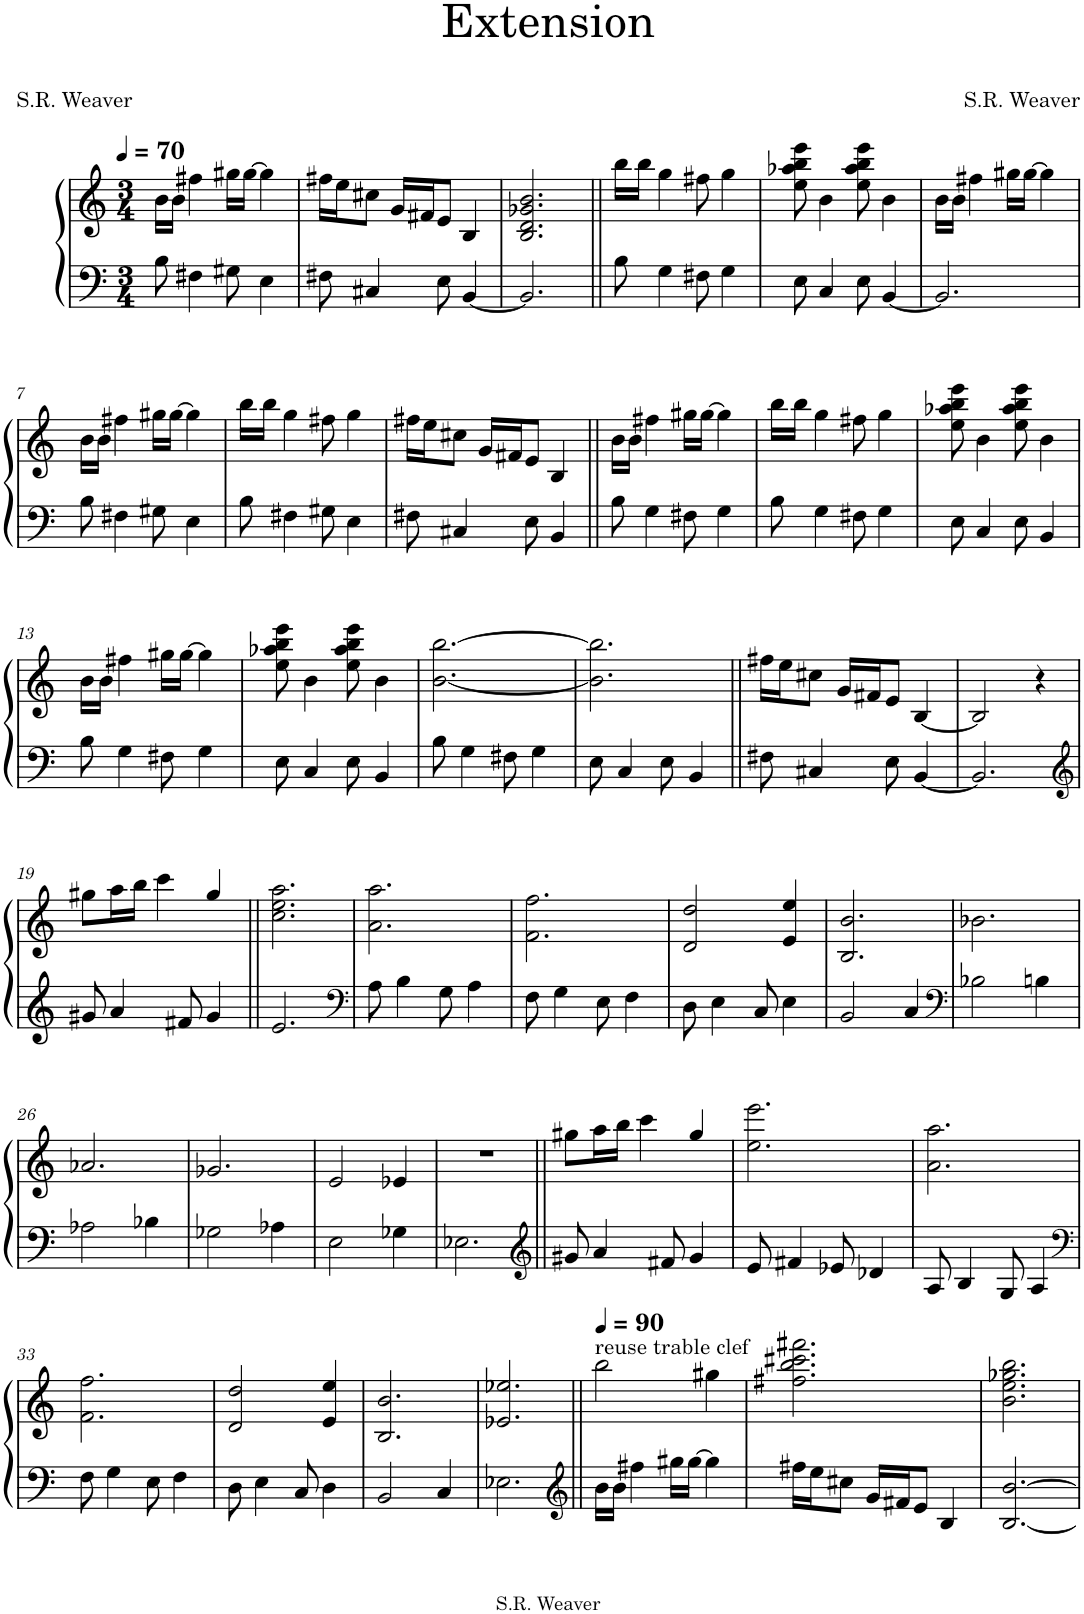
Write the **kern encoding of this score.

**kern	**kern
*part1	*part1
*staff2	*staff1
*I"Piano	*
*I'Pno.	*
*clefF4	*clefG2
*k[]	*k[]
*M3/4	*M3/4
*MM70	*MM70
=1	=1
8B\	16b\LL
.	16b\JJ
4F#X\	4ff#X\
8G#X\	16gg#X\LL
.	[16gg#\JJ
4E\	4gg#\]
=2	=2
8F#X\	16ff#X\LL
.	16ee\J
4C#X/	8cc#X\J
.	16g/LL
.	16f#X/J
8E\	8e/J
[4BB/	4B/
=3	=3
2.BB/]	2.B/ 2.d/ 2.g-X/ 2.b/
=4||	=4||
8B\	16bb\LL
.	16bb\JJ
4G\	4gg\
8F#X\	8ff#X\
4G\	4gg\
=5	=5
8E\	8ee\ 8aa-X\ 8bb\ 8eee\
4C/	4b\
8E\	8ee\ 8aa-\ 8bb\ 8eee\
[4BB/	4b\
=6	=6
2.BB/]	16b\LL
.	16b\JJ
.	4ff#X\
.	16gg#X\LL
.	[16gg#\JJ
.	4gg#\]
!!LO:LB:g=z
=7	=7
8B\	16b\LL
.	16b\JJ
4F#X\	4ff#X\
8G#X\	16gg#X\LL
.	[16gg#\JJ
4E\	4gg#\]
=8	=8
8B\	16bb\LL
.	16bb\JJ
4F#X\	4gg\
8G#X\	8ff#X\
4E\	4gg\
=9	=9
8F#X\	16ff#X\LL
.	16ee\J
4C#X/	8cc#X\J
.	16g/LL
.	16f#X/J
8E\	8e/J
4BB/	4B/
=10||	=10||
8B\	16b\LL
.	16b\JJ
4G\	4ff#X\
8F#X\	16gg#X\LL
.	[16gg#\JJ
4G\	4gg#\]
=11	=11
8B\	16bb\LL
.	16bb\JJ
4G\	4gg\
8F#X\	8ff#X\
4G\	4gg\
=12	=12
8E\	8ee\ 8aa-X\ 8bb\ 8eee\
4C/	4b\
8E\	8ee\ 8aa-\ 8bb\ 8eee\
4BB/	4b\
!!LO:LB:g=z
=13	=13
8B\	16b\LL
.	16b\JJ
4G\	4ff#X\
8F#X\	16gg#X\LL
.	[16gg#\JJ
4G\	4gg#\]
=14	=14
8E\	8ee\ 8aa-X\ 8bb\ 8eee\
4C/	4b\
8E\	8ee\ 8aa-\ 8bb\ 8eee\
4BB/	4b\
=15	=15
8B\	[2.b\ [2.bb\
4G\	.
8F#X\	.
4G\	.
=16	=16
8E\	2.b\] 2.bb\]
4C/	.
8E\	.
4BB/	.
=17||	=17||
8F#X\	16ff#X\LL
.	16ee\J
4C#X/	8cc#X\J
.	16g/LL
.	16f#X/J
8E\	8e/J
[4BB/	[4B/
=18	=18
2.BB/]	2B/]
.	4r
!!LO:LB:g=z
=19	=19
*clefG2	*
8g#X/	8gg#X\L
4a/	16aa\L
.	16bb\JJ
.	4ccc\
8f#X/	.
4g#/	4gg#/
=20||	=20||
2.e/	2.cc\ 2.ee\ 2.aa\
=21	=21
*clefF4	*
8A\	2.a\ 2.aa\
4B\	.
8G\	.
4A\	.
=22	=22
8F\	2.f\ 2.ff\
4G\	.
8E\	.
4F\	.
=23	=23
8D\	2d/ 2dd/
4E\	.
8C/	.
4E\	4e/ 4ee/
=24	=24
2BB/	2.B/ 2.b/
4C/	.
=25	=25
*clefF4	*
2B-X\	2.b-X\
4Bn\	.
!!LO:LB:g=z
=26	=26
2A-X\	2.a-X/
4B-X\	.
=27	=27
2G-X\	2.g-X/
4A-X\	.
=28	=28
2E\	2e/
4G-X\	4e-X/
=29	=29
2.E-X\	2.r
=30||	=30||
*clefG2	*
8g#X/	8gg#X\L
4a/	16aa\L
.	16bb\JJ
.	4ccc\
8f#X/	.
4g#/	4gg#/
=31	=31
8e/	2.ee\ 2.eee\
4f#X/	.
8e-X/	.
4d-X/	.
=32	=32
8A/	2.a\ 2.aa\
4B/	.
8G/	.
4A/	.
!!LO:LB:g=z
=33	=33
*clefF4	*
8F\	2.f\ 2.ff\
4G\	.
8E\	.
4F\	.
=34	=34
8D\	2d/ 2dd/
4E\	.
8C/	.
4D\	4e/ 4ee/
=35	=35
2BB/	2.B/ 2.b/
4C/	.
=36	=36
2.E-X\	2.e-X/ 2.ee-X/
=37||	=37||
*clefG2	*
*	*MM90
!	!LO:TX:a:t=reuse trable clef
16b\LL	2bb\
16b\JJ	.
4ff#X\	.
16gg#X\LL	.
[16gg#\JJ	.
4gg#\]	4gg#X\
=38	=38
16ff#X\LL	2.ff#X\ 2.bb\ 2.ccc#X\ 2.fff#X\
16ee\J	.
8cc#X\J	.
16g/LL	.
16f#X/J	.
8e/J	.
4B/	.
=39	=39
[2.B/ [2.b/	2.b\ 2.ee\ 2.gg-X\ 2.bb\
=	=
*-	*-
